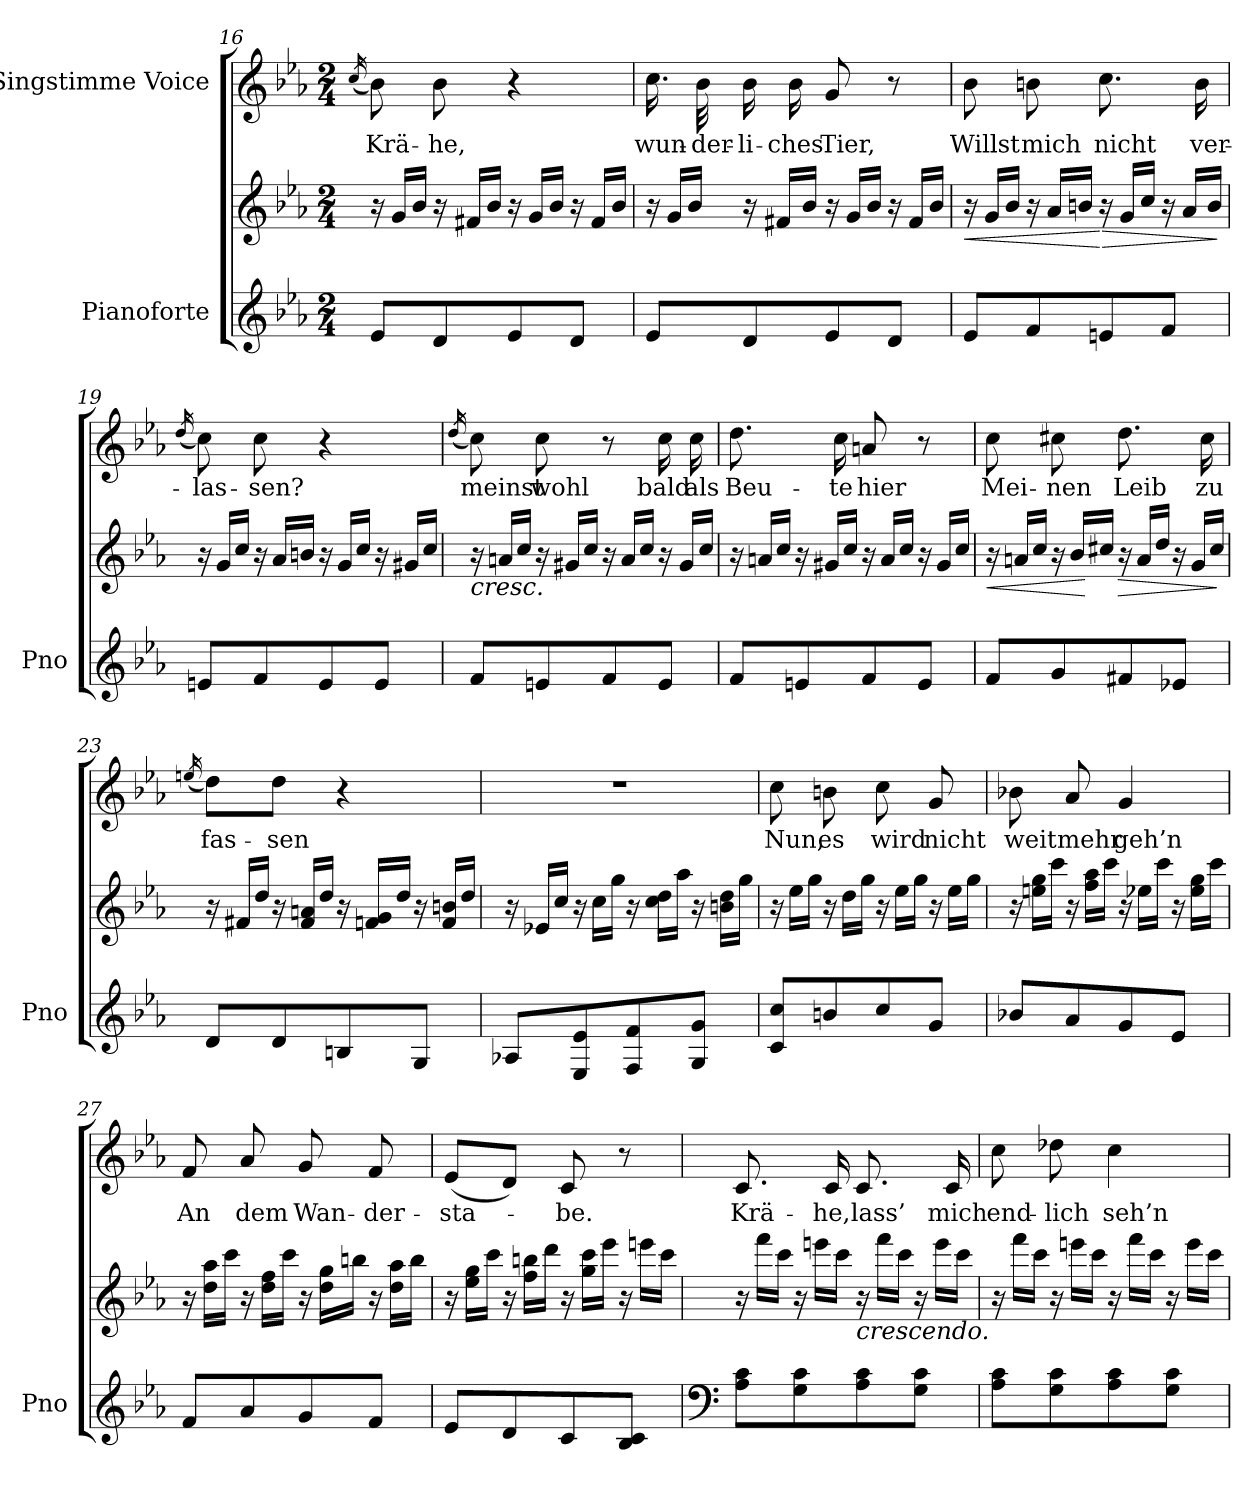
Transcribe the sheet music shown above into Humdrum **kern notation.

**kern	**kern	**dynam	**kern	**text
*part2	*part2	*part2	*part1	*part1
*staff3	*staff2	*staff2/3	*staff1	*staff1
*I"Pianoforte	*	*	*I"Singstimme Voice	*
*I'Pno	*	*	*	*
!!LO:LB:g=z
*clefG2	*clefG2	*	*clefG2	*
*k[b-e-a-]	*k[b-e-a-]	*	*k[b-e-a-]	*
*M2/4	*M2/4	*	*M2/4	*
=16	=16	=16	=16	=16
.	.	.	(16qcc/	.
*	*Xtuplet	*	*	*
!	!	!	!	!LO:LY:b
8e-/L	24r	.	8b-\)	Krä-
.	24g/LL	.	.	.
.	24b-/JJ	.	.	.
!	!	!	!	!LO:LY:b
8d/	24r	.	8b-\	-he,
.	24f#X/LL	.	.	.
.	24b-/JJ	.	.	.
8e-/	24r	.	4r	.
.	24g/LL	.	.	.
.	24b-/JJ	.	.	.
8d/J	24r	.	.	.
.	24f#/LL	.	.	.
.	24b-/JJ	.	.	.
=17	=17	=17	=17	=17
!	!	!	!	!LO:LY:b
8e-/L	24r	.	16.cc\	wun-
.	24g/LL	.	.	.
.	24b-/JJ	.	.	.
!	!	!	!	!LO:LY:b
.	.	.	32b-\	-der-
!	!	!	!	!LO:LY:b
8d/	24r	.	16b-\	-li-
.	24f#X/LL	.	.	.
!	!	!	!	!LO:LY:b
.	.	.	16b-\	-ches
.	24b-/JJ	.	.	.
!	!	!	!	!LO:LY:b
8e-/	24r	.	8g/	Tier,
.	24g/LL	.	.	.
.	24b-/JJ	.	.	.
8d/J	24r	.	8r	.
.	24f#/LL	.	.	.
.	24b-/JJ	.	.	.
!!LO:LB:g=z
=18	=18	=18	=18	=18
!	!	!LO:HP:b	!	!LO:LY:b
8e-/L	24r	<	8b-\	Willst
.	24g/LL	.	.	.
.	24b-/JJ	.	.	.
!	!	!	!	!LO:LY:b
8f/	24r	.	8bn\	mich
.	24a-/LL	.	.	.
.	24bn/JJ	.	.	.
!	!	!LO:HP:n=1:b	!	!LO:LY:b
8en/	24r	[ >	8.cc\	nicht
.	24g/LL	.	.	.
.	24cc/JJ	.	.	.
8f/J	24r	.	.	.
.	24a-/LL	.	.	.
!	!	!	!	!LO:LY:b
.	.	.	16b\	ver-
.	24b/JJ	.	.	.
.	.	]	.	.
!!LO:LB:g=z
=19	=19	=19	=19	=19
.	.	.	(16qdd/	.
!	!	!	!	!LO:LY:b
8en/L	24r	.	8cc\)	-las-
.	24g/LL	.	.	.
.	24cc/JJ	.	.	.
!	!	!	!	!LO:LY:b
8f/	24r	.	8cc\	-sen?
.	24a-/LL	.	.	.
.	24bn/JJ	.	.	.
8e/	24r	.	4r	.
.	24g/LL	.	.	.
.	24cc/JJ	.	.	.
8e/J	24r	.	.	.
.	24g#X/LL	.	.	.
.	24cc/JJ	.	.	.
=20	=20	=20	=20	=20
.	.	.	(16qdd/	.
!	!LO:TX:b:i:t=cresc.	!	!	!
!	!	!	!	!LO:LY:b
8f/L	24r	.	8cc\)	meinst
.	24an/LL	.	.	.
.	24cc/JJ	.	.	.
!	!	!	!	!LO:LY:b
8en/	24r	.	8cc\	wohl
.	24g#X/LL	.	.	.
.	24cc/JJ	.	.	.
8f/	24r	.	8r	.
.	24a/LL	.	.	.
.	24cc/JJ	.	.	.
!	!	!	!	!LO:LY:b
8e/J	24r	.	16cc\	bald
.	24g#/LL	.	.	.
!	!	!	!	!LO:LY:b
.	.	.	16cc\	als
.	24cc/JJ	.	.	.
!!LO:LB:g=z
=21	=21	=21	=21	=21
!	!	!	!	!LO:LY:b
8f/L	24r	.	8.dd\	Beu-
.	24an/LL	.	.	.
.	24cc/JJ	.	.	.
8en/	24r	.	.	.
.	24g#X/LL	.	.	.
!	!	!	!	!LO:LY:b
.	.	.	16cc\	-te
.	24cc/JJ	.	.	.
!	!	!	!	!LO:LY:b
8f/	24r	.	8an/	hier
.	24a/LL	.	.	.
.	24cc/JJ	.	.	.
8e/J	24r	.	8r	.
.	24g#/LL	.	.	.
.	24cc/JJ	.	.	.
!!LO:PB:g=z
=22	=22	=22	=22	=22
!	!	!LO:HP:b	!	!LO:LY:b
8f/L	24r	<	8cc\	Mei-
.	24an/LL	.	.	.
.	24cc/JJ	.	.	.
!	!	!	!	!LO:LY:b
8g/	24r	.	8cc#X\	-nen
.	24b-/LL	.	.	.
.	24cc#X/JJ	[	.	.
!	!	!LO:HP:b	!	!LO:LY:b
8f#X/	24r	>	8.dd\	Leib
.	24a/LL	.	.	.
.	24dd/JJ	.	.	.
8e-X/J	24r	.	.	.
.	24g/LL	.	.	.
!	!	!	!	!LO:LY:b
.	.	.	16cc#\	zu
.	24cc#/JJ	.	.	.
.	.	]	.	.
=23	=23	=23	=23	=23
.	.	.	(16qeen/	.
!	!	!	!	!LO:LY:b
8d/L	24r	.	8dd\L)	fas-
.	24f#X/LL	.	.	.
.	24dd/JJ	.	.	.
!	!	!	!	!LO:LY:b
8d/	24r	.	8dd\J	-sen
.	24f#/ 24an/LL	.	.	.
.	24dd/JJ	.	.	.
8Bn/	24r	.	4r	.
.	24fn/ 24g/LL	.	.	.
.	24dd/JJ	.	.	.
8G/J	24r	.	.	.
.	24f/ 24bn/LL	.	.	.
.	24dd/JJ	.	.	.
!!LO:LB:g=z
=24	=24	=24	=24	=24
8A-X/L	24r	.	2r	.
.	24e-X/LL	.	.	.
.	24cc/JJ	.	.	.
8E-/ 8e-/	24r	.	.	.
.	24cc\LL	.	.	.
.	24gg\JJ	.	.	.
8F/ 8f/	24r	.	.	.
.	24cc\ 24dd\LL	.	.	.
.	24aa-\JJ	.	.	.
8G/ 8g/J	24r	.	.	.
.	24bn\ 24dd\LL	.	.	.
.	24gg\JJ	.	.	.
!!LO:LB:g=z
=25	=25	=25	=25	=25
!	!	!	!	!LO:LY:b
8c/ 8cc/L	24r	.	8cc\	Nun,
.	24ee-\LL	.	.	.
.	24gg\JJ	.	.	.
!	!	!	!	!LO:LY:b
8bn/	24r	.	8bn\	es
.	24dd\LL	.	.	.
.	24gg\JJ	.	.	.
!	!	!	!	!LO:LY:b
8cc/	24r	.	8cc\	wird
.	24ee-\LL	.	.	.
.	24gg\JJ	.	.	.
!	!	!	!	!LO:LY:b
8g/J	24r	.	8g/	nicht
.	24ee-\LL	.	.	.
.	24gg\JJ	.	.	.
=26	=26	=26	=26	=26
!	!	!	!	!LO:LY:b
8b-X/L	24r	.	8b-X\	weit
.	24een\ 24gg\LL	.	.	.
.	24ccc\JJ	.	.	.
!	!	!	!	!LO:LY:b
8a-/	24r	.	8a-/	mehr
.	24ff\ 24aa-\LL	.	.	.
.	24ccc\JJ	.	.	.
!	!	!	!	!LO:LY:b
8g/	24r	.	4g/	geh’n
.	24ee-X\LL	.	.	.
.	24ccc\JJ	.	.	.
8e-/J	24r	.	.	.
.	24ee-\ 24gg\LL	.	.	.
.	24ccc\JJ	.	.	.
=27	=27	=27	=27	=27
!	!	!	!	!LO:LY:b
8f/L	24r	.	8f/	An
.	24dd\ 24aa-\LL	.	.	.
.	24ccc\JJ	.	.	.
!	!	!	!	!LO:LY:b
8a-/	24r	.	8a-/	dem
.	24dd\ 24ff\LL	.	.	.
.	24ccc\JJ	.	.	.
!	!	!	!	!LO:LY:b
8g/	24r	.	8g/	Wan-
.	24dd\ 24gg\LL	.	.	.
.	24bbn\JJ	.	.	.
!	!	!	!	!LO:LY:b
8f/J	24r	.	8f/	-der-
.	24dd\ 24aa-\LL	.	.	.
.	24bb\JJ	.	.	.
!!LO:PB:g=z
=28	=28	=28	=28	=28
!	!	!	!	!LO:LY:b
8e-/L	24r	.	(8e-/L	-sta-
.	24ee-\ 24gg\LL	.	.	.
.	24ccc\JJ	.	.	.
8d/	24r	.	8d/J)	.
.	24ff\ 24bbn\LL	.	.	.
.	24ddd\JJ	.	.	.
!	!	!	!	!LO:LY:b
8c/	24r	.	8c/	-be.
.	24gg\ 24ccc\LL	.	.	.
.	24eee-\JJ	.	.	.
8B-/ 8c/J	24r	.	8r	.
.	24eeen\LL	.	.	.
.	24ccc\JJ	.	.	.
=29	=29	=29	=29	=29
*clefF4	*	*	*	*
!	!	!	!	!LO:LY:b
8A-\ 8c\L	24r	.	8.c/	Krä-
.	24fff\LL	.	.	.
.	24ccc\JJ	.	.	.
8G\ 8c\	24r	.	.	.
.	24eeen\LL	.	.	.
!	!	!	!	!LO:LY:b
.	.	.	16c/	-he,
.	24ccc\JJ	.	.	.
!	!LO:TX:b:i:t=crescendo.	!	!	!
!	!	!	!	!LO:LY:b
8A-\ 8c\	24r	.	8.c/	lass’
.	24fff\LL	.	.	.
.	24ccc\JJ	.	.	.
8G\ 8c\J	24r	.	.	.
.	24eee\LL	.	.	.
!	!	!	!	!LO:LY:b
.	.	.	16c/	mich
.	24ccc\JJ	.	.	.
=30	=30	=30	=30	=30
!	!	!	!	!LO:LY:b
8A-\ 8c\L	24r	.	8cc\	end-
.	24fff\LL	.	.	.
.	24ccc\JJ	.	.	.
!	!	!	!	!LO:LY:b
8G\ 8c\	24r	.	8dd-X\	-lich
.	24eeen\LL	.	.	.
.	24ccc\JJ	.	.	.
!	!	!	!	!LO:LY:b
8A-\ 8c\	24r	.	4cc\	seh’n
.	24fff\LL	.	.	.
.	24ccc\JJ	.	.	.
8G\ 8c\J	24r	.	.	.
.	24eee\LL	.	.	.
.	24ccc\JJ	.	.	.
=	=	=	=	=
*-	*-	*-	*-	*-
